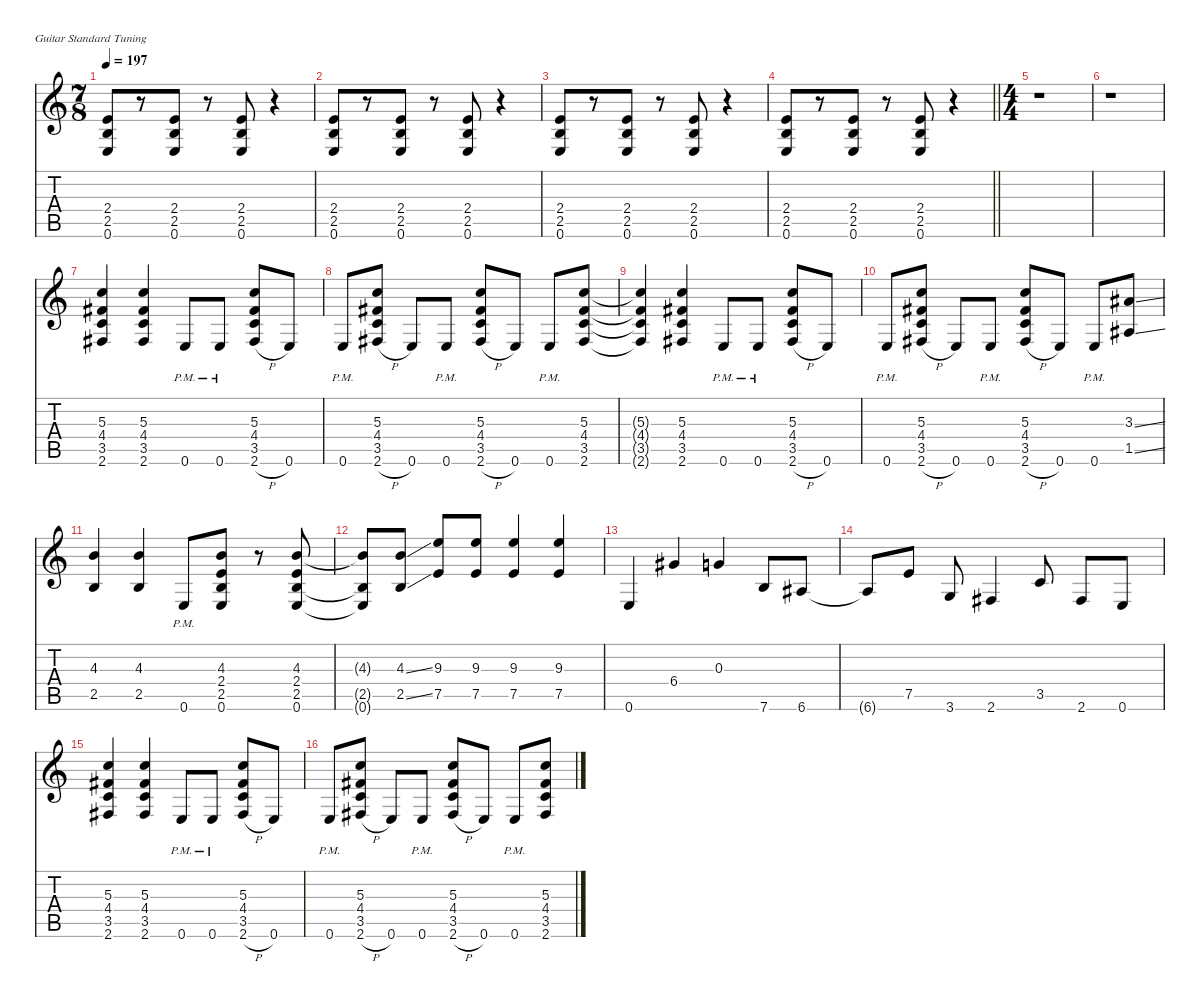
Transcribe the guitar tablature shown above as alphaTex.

\defaultSystemsLayout 4
\hideDynamics
\bracketExtendMode nobrackets
\singleTrackTrackNamePolicy hidden
\multiTrackTrackNamePolicy hidden
\firstSystemTrackNameMode fullname
\firstSystemTrackNameOrientation horizontal
\otherSystemsTrackNameOrientation horizontal
\track ("Guitar 1" "dist.guit.") {instrument distortionguitar}
\staff {score tabs}
\tuning (E4 B3 G3 D3 A2 E2)
\ts (7 8)
\tempo 197
\clef g2
\ks c
(2.4 2.5 0.6).8{dy f beam Up} r.8{beam Up} (2.4 2.5 0.6).8{beam Up} r.8{beam Up} (2.4 2.5 0.6).8{beam Up} r.4{beam Up} |
(2.4 2.5 0.6).8{beam Up} r.8{beam Up} (2.4 2.5 0.6).8{beam Up} r.8{beam Up} (2.4 2.5 0.6).8{beam Up} r.4{beam Up} |
(2.4 2.5 0.6).8{beam Up} r.8{beam Up} (2.4 2.5 0.6).8{beam Up} r.8{beam Up} (2.4 2.5 0.6).8{beam Up} r.4{beam Up} |
\barLineRight lightlight
(2.4 2.5 0.6).8{beam Up} r.8{beam Up} (2.4 2.5 0.6).8{beam Up} r.8{beam Up} (2.4 2.5 0.6).8{beam Up} r.4{beam Up} |
\ts (4 4)
\beaming (8 2 2 2 2)
r.1{beam Down} |
r.1{beam Down} |
(5.3 4.4{acc #} 3.5 2.6{acc #}).4{beam Up} (5.3 4.4{acc #} 3.5 2.6{acc #}).4{beam Up} 0.6{pm}.8{beam Up} 0.6{pm}.8{beam Up} (5.3 4.4{acc #} 3.5 2.6{h acc #}).8{beam Up} 0.6.8{beam Up} |
0.6{pm}.8{beam Up} (5.3 4.4{acc #} 3.5 2.6{h acc #}).8{beam Up} 0.6.8{beam Up} 0.6{pm}.8{beam Up} (5.3 4.4{acc #} 3.5 2.6{h acc #}).8{beam Up} 0.6.8{beam Up} 0.6{pm}.8{beam Up} (5.3 4.4{acc #} 3.5 2.6{acc #}).8{beam Up} |
(5.3{t} 4.4{t acc #} 3.5{t} 2.6{t acc #}).4{beam Up} (5.3 4.4{acc #} 3.5 2.6{acc #}).4{beam Up} 0.6{pm}.8{beam Up} 0.6{pm}.8{beam Up} (5.3 4.4{acc #} 3.5 2.6{h acc #}).8{beam Up} 0.6.8{beam Up} |
0.6{pm}.8{beam Up} (5.3 4.4{acc #} 3.5 2.6{h acc #}).8{beam Up} 0.6.8{beam Up} 0.6{pm}.8{beam Up} (5.3 4.4{acc #} 3.5 2.6{h acc #}).8{beam Up} 0.6.8{beam Up} 0.6{pm}.8{beam Up} (3.3{ss acc #} 1.5{ss acc #}).8{beam Up} |
(4.3 2.5).4{beam Up} (4.3 2.5).4{beam Up} 0.6{pm}.8{beam Up} (4.3 2.4 2.5 0.6).8{beam Up} r.8{beam Up} (4.3 2.4 2.5 0.6).8{beam Up} |
(4.3{t} 2.5{t} 0.6{t}).8{beam Up} (4.3{ss} 2.5{ss}).8{beam Up} (9.3 7.5).8{beam Up} (9.3 7.5).8{beam Up} (9.3 7.5).4{beam Up} (9.3 7.5).4{beam Up} |
0.6.4{beam Up} 6.4{acc #}.4{beam Up} 0.3.4{beam Up} 7.6.8{beam Up} 6.6{acc #}.8{beam Up} |
6.6{t acc #}.8{beam Up} 7.5.8{beam Up} 3.6.8{beam Up} 2.6{acc #}.4{beam Up} 3.5.8{beam Up} 2.6{acc #}.8{beam Up} 0.6.8{beam Up} |
(5.3 4.4{acc #} 3.5 2.6{acc #}).4{beam Up} (5.3 4.4{acc #} 3.5 2.6{acc #}).4{beam Up} 0.6{pm}.8{beam Up} 0.6{pm}.8{beam Up} (5.3 4.4{acc #} 3.5 2.6{h acc #}).8{beam Up} 0.6.8{beam Up} |
0.6{pm}.8{beam Up} (5.3 4.4{acc #} 3.5 2.6{h acc #}).8{beam Up} 0.6.8{beam Up} 0.6{pm}.8{beam Up} (5.3 4.4{acc #} 3.5 2.6{h acc #}).8{beam Up} 0.6.8{beam Up} 0.6{pm}.8{beam Up} (5.3 4.4{acc #} 3.5 2.6{acc #}).8{beam Up}
